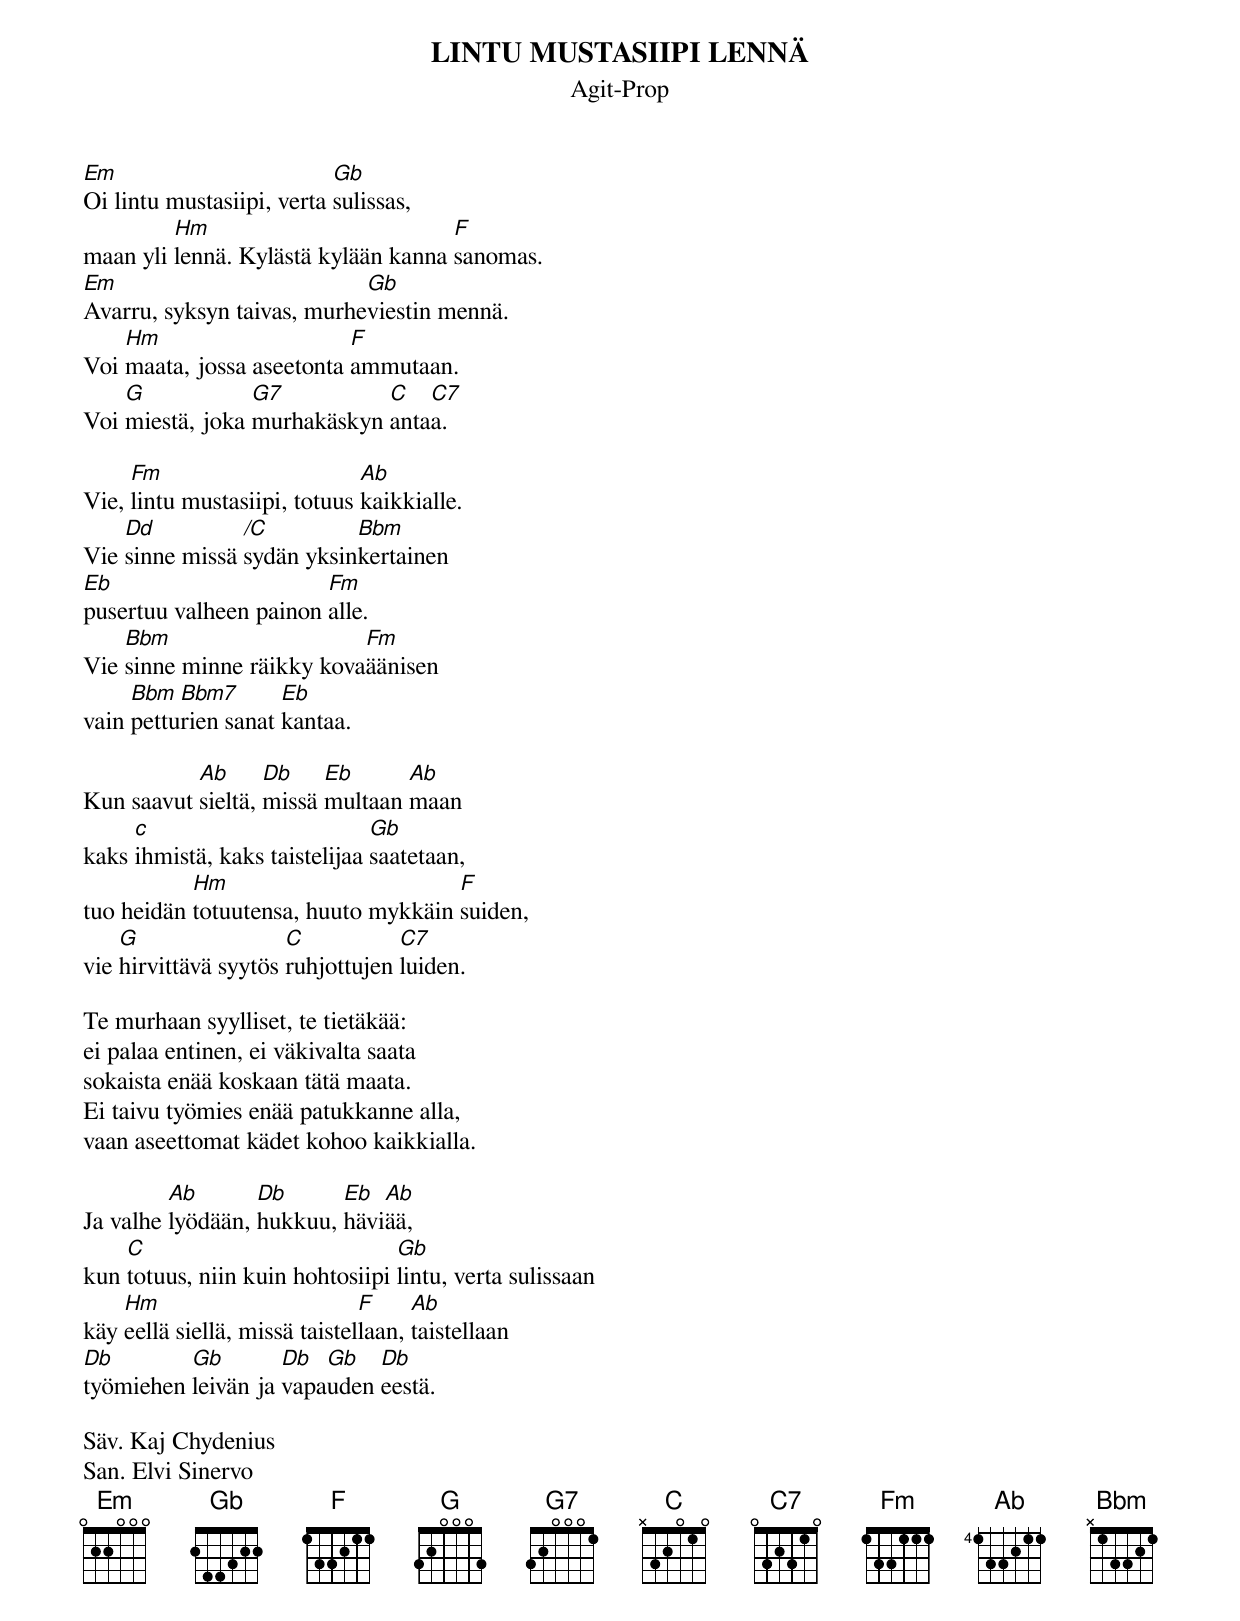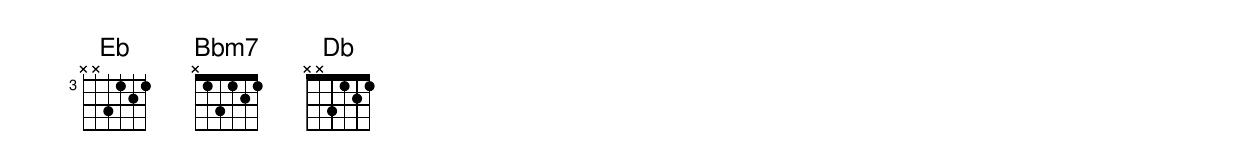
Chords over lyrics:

LINTU MUSTASIIPI LENNÄ
Agit-Prop

Em                         Gb
Oi lintu mustasiipi, verta sulissas,
         Hm                          F
maan yli lennä. Kylästä kylään kanna sanomas.
Em                          Gb
Avarru, syksyn taivas, murheviestin mennä.
    Hm                     F
Voi maata, jossa aseetonta ammutaan.
    G            G7          C   C7
Voi miestä, joka murhakäskyn antaa.

     Fm                       Ab
Vie, lintu mustasiipi, totuus kaikkialle.
    Dd          /C         Bbm
Vie sinne missä sydän yksinkertainen
Eb                      Fm
pusertuu valheen painon alle.
    Bbm                    Fm
Vie sinne minne räikky kovaäänisen
     Bbm  Bbm7       Eb
vain petturien sanat kantaa.

           Ab      Db    Eb      Ab
Kun saavut sieltä, missä multaan maan
     c                         Gb
kaks ihmistä, kaks taistelijaa saatetaan,
           Hm                        F
tuo heidän totuutensa, huuto mykkäin suiden,
    G                 C           C7
vie hirvittävä syytös ruhjottujen luiden.

Te murhaan syylliset, te tietäkää:
ei palaa entinen, ei väkivalta saata
sokaista enää koskaan tätä maata.
Ei taivu työmies enää patukkanne alla,
vaan aseettomat kädet kohoo kaikkialla.

         Ab       Db      Eb  Ab
Ja valhe lyödään, hukkuu, häviää,
    C                            Gb
kun totuus, niin kuin hohtosiipi lintu, verta sulissaan
    Hm                         F     Ab
käy eellä siellä, missä taistellaan, taistellaan
Db        Gb        Db  Gb   Db
työmiehen leivän ja vapauden eestä.

Säv. Kaj Chydenius
San. Elvi Sinervo
